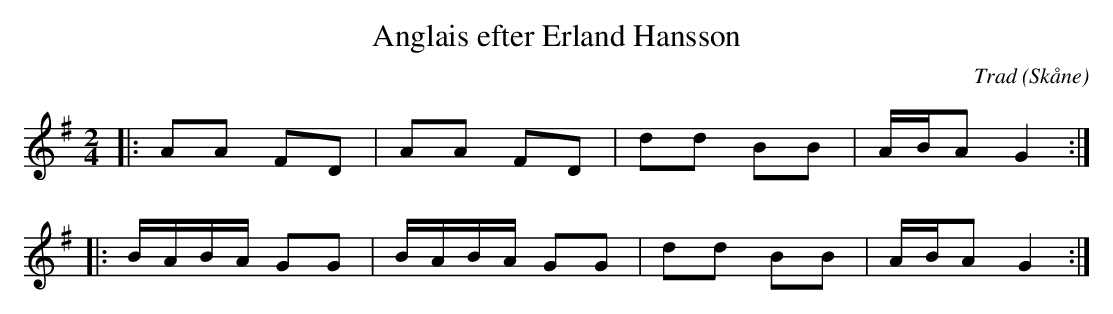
X:1
T:Anglais efter Erland Hansson
C:Trad
O:Skåne
M:2/4
L:1/16
K:G
|: A2A2 F2D2 | A2A2 F2D2 | d2d2 B2B2 | ABA2 G4 :|
|: BABA G2G2 | BABA G2G2 | d2d2 B2B2 | ABA2 G4 :|
